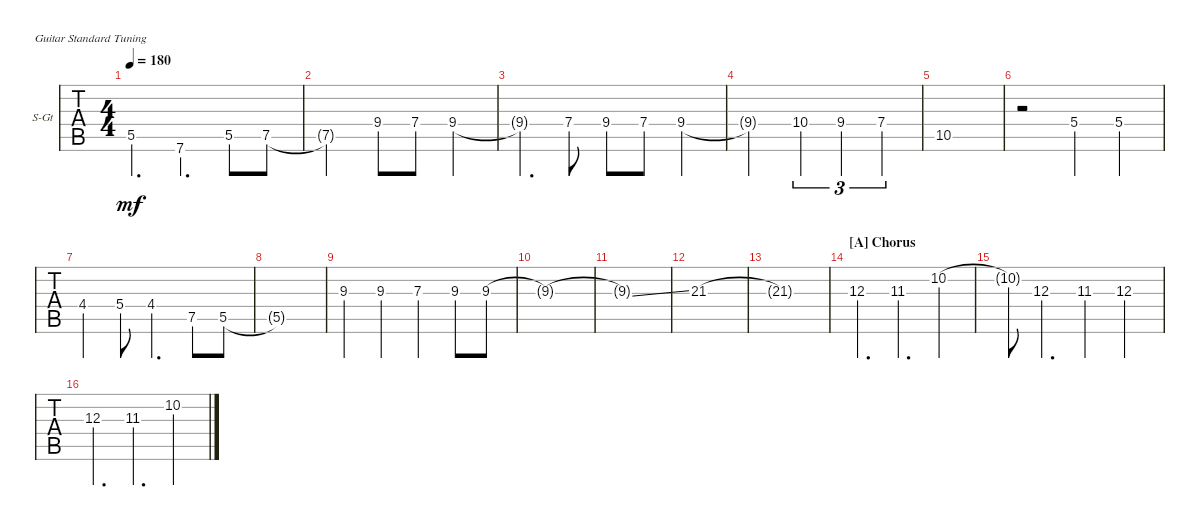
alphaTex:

\defaultSystemsLayout 4
\bracketExtendMode groupsimilarinstruments
\multiBarRest
\firstSystemTrackNameOrientation horizontal
\otherSystemsTrackNameOrientation horizontal
\track ("Vocals" "S-Gt") {instrument acousticguitarsteel}
\staff {tabs}
\tuning (E4 B3 G3 D3 A2 E2)
\ts (4 4)
\tempo 180
\clef g2
\ks c
5.5.4{d dy mf} 7.6.4{d} 5.5.8 7.5.8 |
7.5{t}.2 9.4.8 7.4.8 9.4.4 |
9.4{t}.4{d} 7.4.8 9.4.8 7.4.8 9.4.4 |
9.4{t}.2 10.4.4{tu (3 2)} 9.4.4{tu (3 2)} 7.4.4{tu (3 2)} |
10.5.1 |
r.2 5.4.4 5.4.4 |
4.4.4 5.4.8 4.4.4{d} 7.5.8 5.5.8 |
5.5{t}.1 |
9.3.4 9.3.4 7.3.4 9.3.8 9.3.8 |
9.3{t}.1 |
9.3{ss t}.1 |
21.3.1 |
21.3{t}.1 |
\section ("A" "Chorus")
12.3.4{d} 11.3.4{d} 10.2.4 |
10.2{t}.8 12.3.4{d} 11.3.4 12.3.4 |
12.3.4{d} 11.3.4{d} 10.2.4
